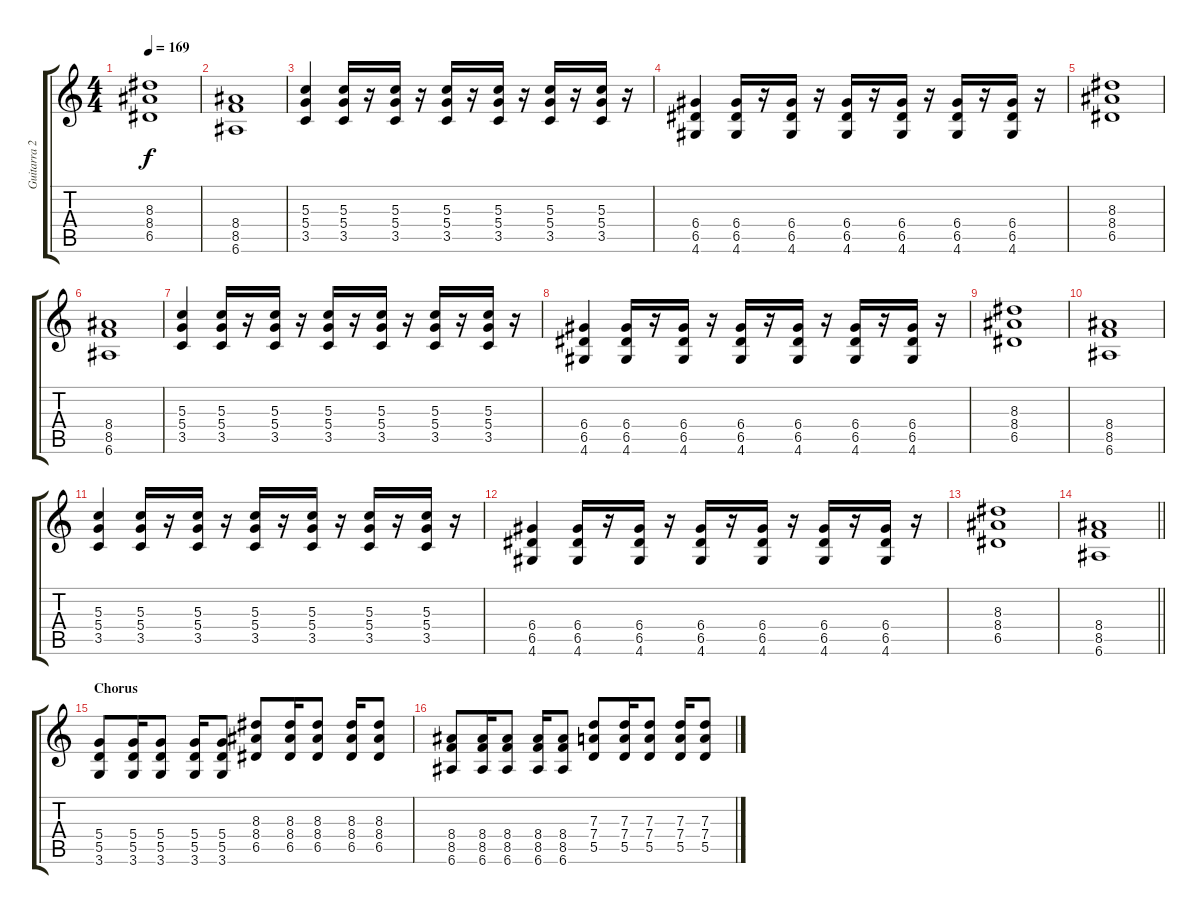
\track ("Guitarra 2 - Erik" "Guitarra 2") {instrument distortionguitar}
\staff {score tabs}
\tuning (E4 B3 G3 D3 A2 E2) {hide}
\ts (4 4)
\tempo 169
\clef g2
\ks c
(8.3 8.4 6.5).1{dy f} |
(8.4 8.5 6.6).1 |
(5.3 5.4 3.5).4 (5.3 5.4 3.5).16 r.16 (5.3 5.4 3.5).16 r.16 (5.3 5.4 3.5).16 r.16 (5.3 5.4 3.5).16 r.16 (5.3 5.4 3.5).16 r.16 (5.3 5.4 3.5).16 r.16 |
(6.4 6.5 4.6).4 (6.4 6.5 4.6).16 r.16 (6.4 6.5 4.6).16 r.16 (6.4 6.5 4.6).16 r.16 (6.4 6.5 4.6).16 r.16 (6.4 6.5 4.6).16 r.16 (6.4 6.5 4.6).16 r.16 |
(8.3 8.4 6.5).1 |
(8.4 8.5 6.6).1 |
(5.3 5.4 3.5).4 (5.3 5.4 3.5).16 r.16 (5.3 5.4 3.5).16 r.16 (5.3 5.4 3.5).16 r.16 (5.3 5.4 3.5).16 r.16 (5.3 5.4 3.5).16 r.16 (5.3 5.4 3.5).16 r.16 |
(6.4 6.5 4.6).4 (6.4 6.5 4.6).16 r.16 (6.4 6.5 4.6).16 r.16 (6.4 6.5 4.6).16 r.16 (6.4 6.5 4.6).16 r.16 (6.4 6.5 4.6).16 r.16 (6.4 6.5 4.6).16 r.16 |
(8.3 8.4 6.5).1 |
(8.4 8.5 6.6).1 |
(5.3 5.4 3.5).4 (5.3 5.4 3.5).16 r.16 (5.3 5.4 3.5).16 r.16 (5.3 5.4 3.5).16 r.16 (5.3 5.4 3.5).16 r.16 (5.3 5.4 3.5).16 r.16 (5.3 5.4 3.5).16 r.16 |
(6.4 6.5 4.6).4 (6.4 6.5 4.6).16 r.16 (6.4 6.5 4.6).16 r.16 (6.4 6.5 4.6).16 r.16 (6.4 6.5 4.6).16 r.16 (6.4 6.5 4.6).16 r.16 (6.4 6.5 4.6).16 r.16 |
(8.3 8.4 6.5).1 |
\barLineRight lightlight
(8.4 8.5 6.6).1 |
\section ("" "Chorus")
(5.4 5.5 3.6).8 (5.4 5.5 3.6).16 (5.4 5.5 3.6).8 (5.4 5.5 3.6).16 (5.4 5.5 3.6).8 (8.3 8.4 6.5).8 (8.3 8.4 6.5).16 (8.3 8.4 6.5).8 (8.3 8.4 6.5).16 (8.3 8.4 6.5).8 |
(8.4 8.5 6.6).8 (8.4 8.5 6.6).16 (8.4 8.5 6.6).8 (8.4 8.5 6.6).16 (8.4 8.5 6.6).8 (7.3 7.4 5.5).8 (7.3 7.4 5.5).16 (7.3 7.4 5.5).8 (7.3 7.4 5.5).16 (7.3 7.4 5.5).8
